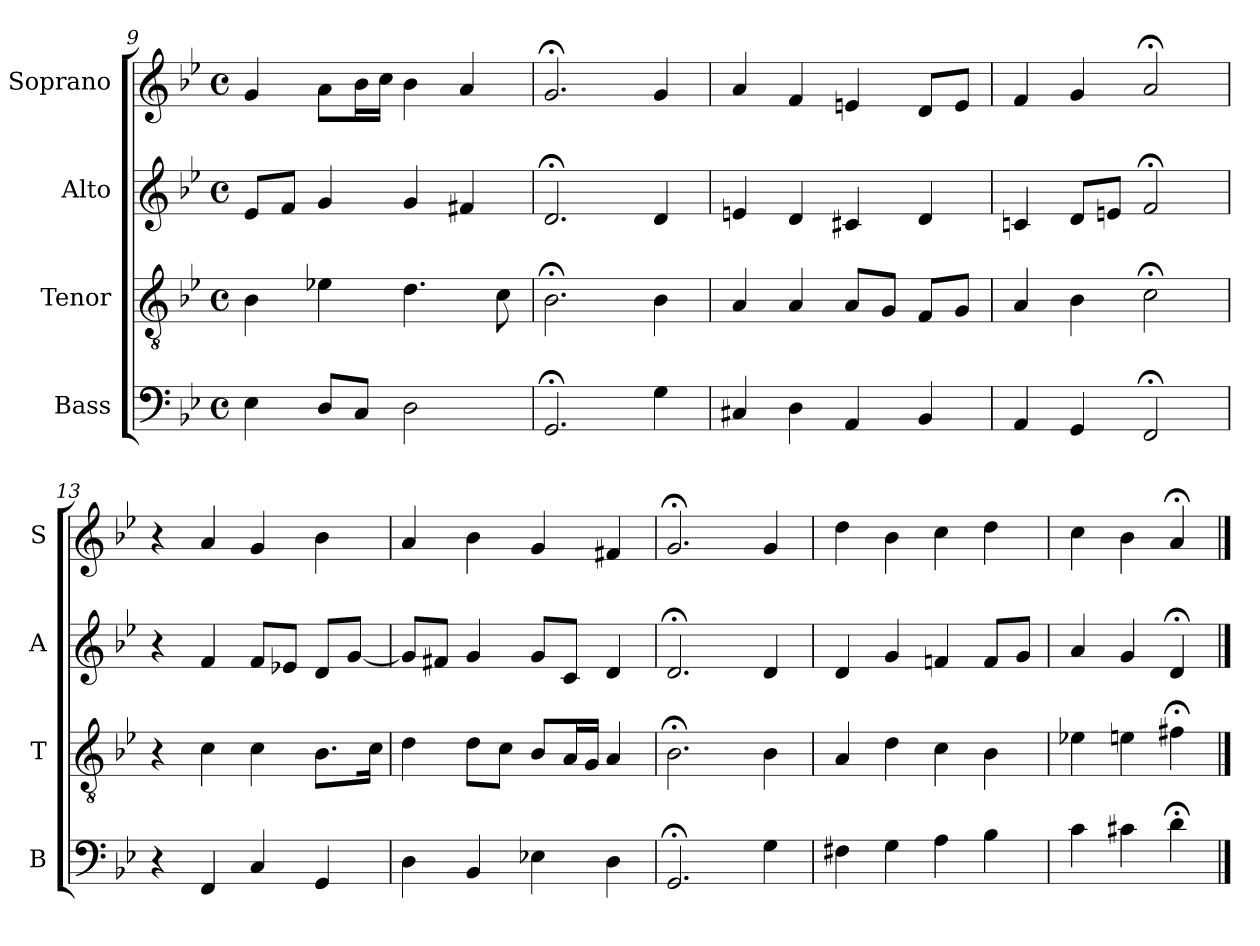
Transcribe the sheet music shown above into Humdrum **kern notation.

**kern	**kern	**kern	**kern
*part4	*part3	*part2	*part1
*staff4	*staff3	*staff2	*staff1
*I"Bass	*I"Tenor	*I"Alto	*I"Soprano
*I'B	*I'T	*I'A	*I'S
*clefF4	*clefGv2	*clefG2	*clefG2
*k[b-e-]	*k[b-e-]	*k[b-e-]	*k[b-e-]
*g:	*g:	*g:	*g:
*M4/4	*M4/4	*M4/4	*M4/4
*met(c)	*met(c)	*met(c)	*met(c)
=9	=9	=9	=9
4E-	4B-	8e-L	4g
.	.	8fJ	.
8DL	4e-X	4g	8aL
8CJ	.	.	16b-L
.	.	.	16ccJJ
2D	4.d	4g	4b-
.	.	4f#X	4a
.	8c	.	.
=10	=10	=10	=10
2.GG;<	2.B-;<	2.d;<	2.g;<
4G	4B-	4d	4g
=11	=11	=11	=11
4C#X	4A	4en	4a
4D	4A	4d	4f
4AA	8AL	4c#X	4en
.	8GJ	.	.
4BB-	8FL	4d	8dL
.	8GJ	.	8eJ
=12	=12	=12	=12
4AA	4A	4cn	4f
4GG	4B-	8dL	4g
.	.	8enJ	.
2FF;<	2c;<	2f;<	2a;<
=13	=13	=13	=13
4r	4r	4r	4r
4FF	4c	4f	4a
4C	4c	8fL	4g
.	.	8e-XJ	.
4GG	8.B-L	8dL	4b-
.	.	[8gJ	.
.	16cJk	.	.
=14	=14	=14	=14
4D	4d	8gL]	4a
.	.	8f#XJ	.
4BB-	8dL	4g	4b-
.	8cJ	.	.
4E-X	8B-L	8gL	4g
.	16AL	8cJ	.
.	16GJJ	.	.
4D	4A	4d	4f#X
=15	=15	=15	=15
2.GG;<	2.B-;<	2.d;<	2.g;<
4G	4B-	4d	4g
=16	=16	=16	=16
4F#X	4A	4d	4dd
4G	4d	4g	4b-
4A	4c	4fn	4cc
4B-	4B-	8fL	4dd
.	.	8gJ	.
=17	=17	=17	=17
4ci	4e-Xi	4ai	4cci
4c#X	4en	4g	4b-
4d;<	4f#X;<	4d;<	4a;<
==	==	==	==
*-	*-	*-	*-
